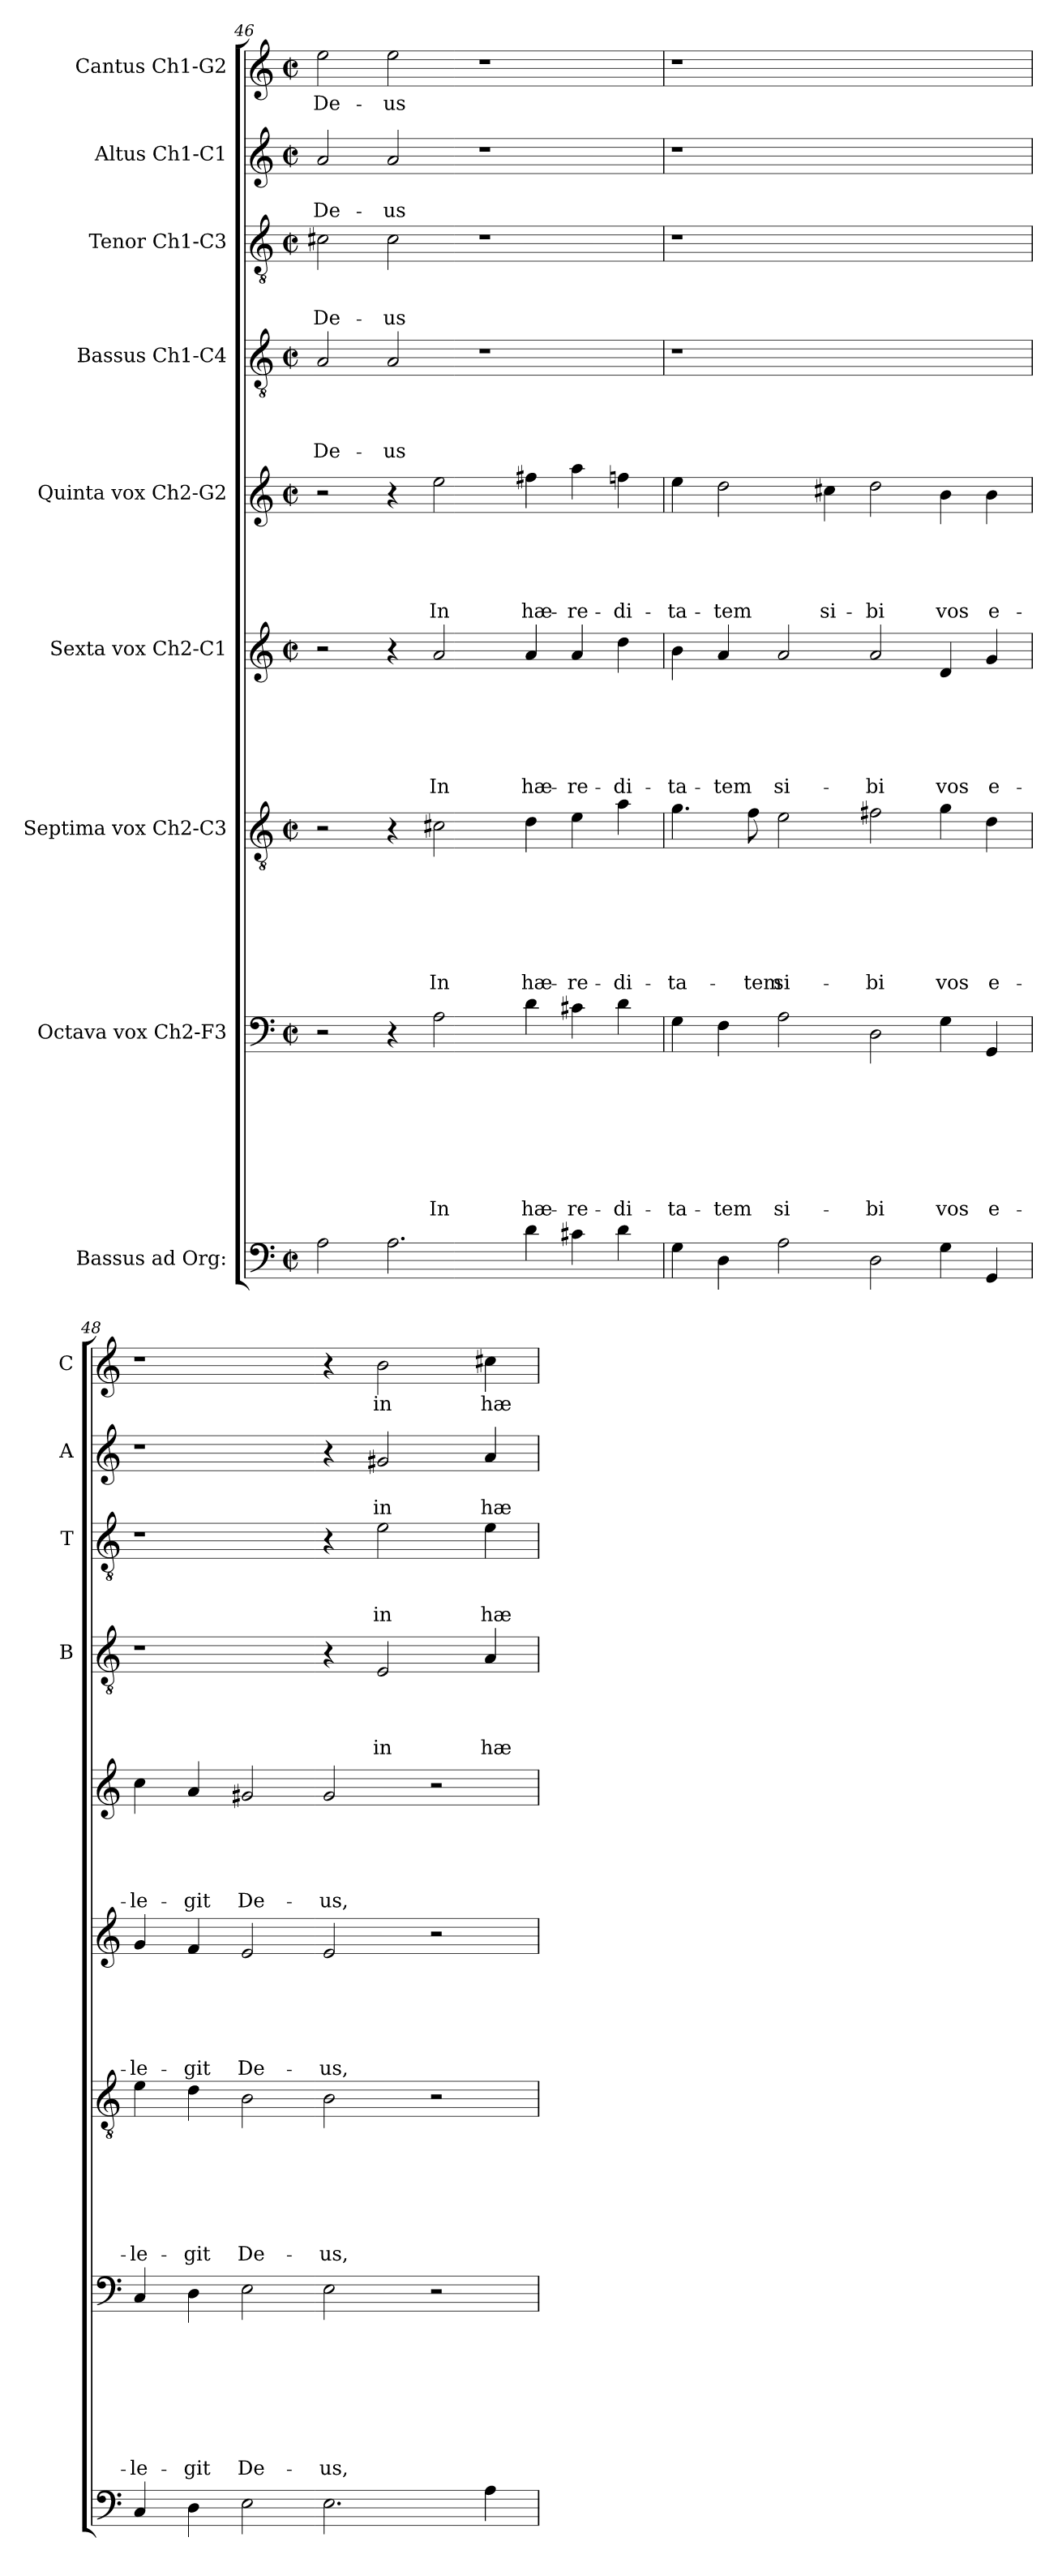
**kern	**kern	**text	**text	**text	**text	**text	**text	**text	**text	**kern	**text	**text	**text	**text	**text	**text	**text	**kern	**text	**text	**text	**text	**text	**text	**kern	**text	**text	**text	**text	**text	**kern	**text	**text	**text	**text	**kern	**text	**text	**text	**kern	**text	**text	**kern	**text
*part9	*part8	*part8	*part8	*part8	*part8	*part8	*part8	*part8	*part8	*part7	*part7	*part7	*part7	*part7	*part7	*part7	*part7	*part6	*part6	*part6	*part6	*part6	*part6	*part6	*part5	*part5	*part5	*part5	*part5	*part5	*part4	*part4	*part4	*part4	*part4	*part3	*part3	*part3	*part3	*part2	*part2	*part2	*part1	*part1
*staff9	*staff8	*staff8	*staff8	*staff8	*staff8	*staff8	*staff8	*staff8	*staff8	*staff7	*staff7	*staff7	*staff7	*staff7	*staff7	*staff7	*staff7	*staff6	*staff6	*staff6	*staff6	*staff6	*staff6	*staff6	*staff5	*staff5	*staff5	*staff5	*staff5	*staff5	*staff4	*staff4	*staff4	*staff4	*staff4	*staff3	*staff3	*staff3	*staff3	*staff2	*staff2	*staff2	*staff1	*staff1
*I"Bassus ad Org:	*I"Octava vox Ch2-F3	*	*	*	*	*	*	*	*	*I"Septima vox Ch2-C3	*	*	*	*	*	*	*	*I"Sexta vox Ch2-C1	*	*	*	*	*	*	*I"Quinta vox Ch2-G2	*	*	*	*	*	*I"Bassus Ch1-C4	*	*	*	*	*I"Tenor Ch1-C3	*	*	*	*I"Altus Ch1-C1	*	*	*I"Cantus Ch1-G2	*
*	*	*	*	*	*	*	*	*	*	*	*	*	*	*	*	*	*	*	*	*	*	*	*	*	*	*	*	*	*	*	*I'B	*	*	*	*	*I'T	*	*	*	*I'A	*	*	*I'C	*
*clefF4	*clefF4	*	*	*	*	*	*	*	*	*clefGv2	*	*	*	*	*	*	*	*clefG2	*	*	*	*	*	*	*clefG2	*	*	*	*	*	*clefGv2	*	*	*	*	*clefGv2	*	*	*	*clefG2	*	*	*clefG2	*
*k[]	*k[]	*	*	*	*	*	*	*	*	*k[]	*	*	*	*	*	*	*	*k[]	*	*	*	*	*	*	*k[]	*	*	*	*	*	*k[]	*	*	*	*	*k[]	*	*	*	*k[]	*	*	*k[]	*
*C:	*C:	*	*	*	*	*	*	*	*	*C:	*	*	*	*	*	*	*	*C:	*	*	*	*	*	*	*C:	*	*	*	*	*	*C:	*	*	*	*	*C:	*	*	*	*C:	*	*	*C:	*
*M2/2	*M2/2	*	*	*	*	*	*	*	*	*M2/2	*	*	*	*	*	*	*	*M2/2	*	*	*	*	*	*	*M2/2	*	*	*	*	*	*M2/2	*	*	*	*	*M2/2	*	*	*	*M2/2	*	*	*M2/2	*
*met(c|)	*met(c|)	*	*	*	*	*	*	*	*	*met(c|)	*	*	*	*	*	*	*	*met(c|)	*	*	*	*	*	*	*met(c|)	*	*	*	*	*	*met(c|)	*	*	*	*	*met(c|)	*	*	*	*met(c|)	*	*	*met(c|)	*
=46	=46	=46	=46	=46	=46	=46	=46	=46	=46	=46	=46	=46	=46	=46	=46	=46	=46	=46	=46	=46	=46	=46	=46	=46	=46	=46	=46	=46	=46	=46	=46	=46	=46	=46	=46	=46	=46	=46	=46	=46	=46	=46	=46	=46
!	!	!	!	!	!	!	!	!	!	!	!	!	!	!	!	!	!	!	!	!	!	!	!	!	!	!	!	!	!	!	!	!	!	!	!LO:LY:b	!	!	!	!LO:LY:b	!	!	!LO:LY:b	!	!LO:LY:b
2A\	2r	.	.	.	.	.	.	.	.	2r	.	.	.	.	.	.	.	2r	.	.	.	.	.	.	2r	.	.	.	.	.	2A/	.	.	.	De-	2c#X\	.	.	De-	2a/	.	De-	2ee\	De-
!	!	!	!	!	!	!	!	!	!	!	!	!	!	!	!	!	!	!	!	!	!	!	!	!	!	!	!	!	!	!	!	!	!	!	!LO:LY:b	!	!	!	!LO:LY:b	!	!	!LO:LY:b	!	!LO:LY:b
2.A\	4r	.	.	.	.	.	.	.	.	4r	.	.	.	.	.	.	.	4r	.	.	.	.	.	.	4r	.	.	.	.	.	2A/	.	.	.	-us	2c#\	.	.	-us	2a/	.	-us	2ee\	-us
!	!	!	!	!	!	!	!	!	!LO:LY:b	!	!	!	!	!	!	!	!LO:LY:b	!	!	!	!	!	!	!LO:LY:b	!	!	!	!	!	!LO:LY:b	!	!	!	!	!	!	!	!	!	!	!	!	!	!
.	2A\	.	.	.	.	.	.	.	In	2c#X\	.	.	.	.	.	.	In	2a/	.	.	.	.	.	In	2ee\	.	.	.	.	In	.	.	.	.	.	.	.	.	.	.	.	.	.	.
.	.	.	.	.	.	.	.	.	.	.	.	.	.	.	.	.	.	.	.	.	.	.	.	.	.	.	.	.	.	.	1r	.	.	.	.	1r	.	.	.	1r	.	.	1r	.
!	!	!	!	!	!	!	!	!	!LO:LY:b	!	!	!	!	!	!	!	!LO:LY:b	!	!	!	!	!	!	!LO:LY:b	!	!	!	!	!	!LO:LY:b	!	!	!	!	!	!	!	!	!	!	!	!	!	!
4d\	4d\	.	.	.	.	.	.	.	hæ-	4d\	.	.	.	.	.	.	hæ-	4a/	.	.	.	.	.	hæ-	4ff#X\	.	.	.	.	hæ-	.	.	.	.	.	.	.	.	.	.	.	.	.	.
!	!	!	!	!	!	!	!	!	!LO:LY:b	!	!	!	!	!	!	!	!LO:LY:b	!	!	!	!	!	!	!LO:LY:b	!	!	!	!	!	!LO:LY:b	!	!	!	!	!	!	!	!	!	!	!	!	!	!
4c#X\	4c#X\	.	.	.	.	.	.	.	-re-	4e\	.	.	.	.	.	.	-re-	4a/	.	.	.	.	.	-re-	4aa\	.	.	.	.	-re-	.	.	.	.	.	.	.	.	.	.	.	.	.	.
!	!	!	!	!	!	!	!	!	!LO:LY:b	!	!	!	!	!	!	!	!LO:LY:b	!	!	!	!	!	!	!LO:LY:b	!	!	!	!	!	!LO:LY:b	!	!	!	!	!	!	!	!	!	!	!	!	!	!
4d\	4d\	.	.	.	.	.	.	.	-di-	4a\	.	.	.	.	.	.	-di-	4dd\	.	.	.	.	.	-di-	4ffn\	.	.	.	.	-di-	.	.	.	.	.	.	.	.	.	.	.	.	.	.
=47	=47	=47	=47	=47	=47	=47	=47	=47	=47	=47	=47	=47	=47	=47	=47	=47	=47	=47	=47	=47	=47	=47	=47	=47	=47	=47	=47	=47	=47	=47	=47	=47	=47	=47	=47	=47	=47	=47	=47	=47	=47	=47	=47	=47
!	!	!	!	!	!	!	!	!	!LO:LY:b	!	!	!	!	!	!	!	!LO:LY:b	!	!	!	!	!	!	!LO:LY:b	!	!	!	!	!	!LO:LY:b	!	!	!	!	!	!	!	!	!	!	!	!	!	!
4G\	4G\	.	.	.	.	.	.	.	-ta-	4.g\	.	.	.	.	.	.	-ta-	4b\	.	.	.	.	.	-ta-	4ee\	.	.	.	.	-ta-	1r	.	.	.	.	1r	.	.	.	1r	.	.	1r	.
!	!	!	!	!	!	!	!	!	!LO:LY:b	!	!	!	!	!	!	!	!	!	!	!	!	!	!	!LO:LY:b	!	!	!	!	!	!LO:LY:b	!	!	!	!	!	!	!	!	!	!	!	!	!	!
4D\	4F\	.	.	.	.	.	.	.	-tem	.	.	.	.	.	.	.	.	4a/	.	.	.	.	.	-tem	2dd\	.	.	.	.	-tem	.	.	.	.	.	.	.	.	.	.	.	.	.	.
!	!	!	!	!	!	!	!	!	!	!	!	!	!	!	!	!	!LO:LY:b	!	!	!	!	!	!	!	!	!	!	!	!	!	!	!	!	!	!	!	!	!	!	!	!	!	!	!
.	.	.	.	.	.	.	.	.	.	8f\	.	.	.	.	.	.	-tem	.	.	.	.	.	.	.	.	.	.	.	.	.	.	.	.	.	.	.	.	.	.	.	.	.	.	.
!	!	!	!	!	!	!	!	!	!LO:LY:b	!	!	!	!	!	!	!	!LO:LY:b	!	!	!	!	!	!	!LO:LY:b	!	!	!	!	!	!	!	!	!	!	!	!	!	!	!	!	!	!	!	!
2A\	2A\	.	.	.	.	.	.	.	si-	2e\	.	.	.	.	.	.	si-	2a/	.	.	.	.	.	si-	.	.	.	.	.	.	.	.	.	.	.	.	.	.	.	.	.	.	.	.
!	!	!	!	!	!	!	!	!	!	!	!	!	!	!	!	!	!	!	!	!	!	!	!	!	!	!	!	!	!	!LO:LY:b	!	!	!	!	!	!	!	!	!	!	!	!	!	!
.	.	.	.	.	.	.	.	.	.	.	.	.	.	.	.	.	.	.	.	.	.	.	.	.	4cc#X\	.	.	.	.	si-	.	.	.	.	.	.	.	.	.	.	.	.	.	.
!	!	!	!	!	!	!	!	!	!LO:LY:b	!	!	!	!	!	!	!	!LO:LY:b	!	!	!	!	!	!	!LO:LY:b	!	!	!	!	!	!LO:LY:b	!	!	!	!	!	!	!	!	!	!	!	!	!	!
2D\	2D\	.	.	.	.	.	.	.	-bi	2f#X\	.	.	.	.	.	.	-bi	2a/	.	.	.	.	.	-bi	2dd\	.	.	.	.	-bi	1ryy	.	.	.	.	1ryy	.	.	.	1ryy	.	.	1ryy	.
!	!	!	!	!	!	!	!	!	!LO:LY:b	!	!	!	!	!	!	!	!LO:LY:b	!	!	!	!	!	!	!LO:LY:b	!	!	!	!	!	!LO:LY:b	!	!	!	!	!	!	!	!	!	!	!	!	!	!
4G\	4G\	.	.	.	.	.	.	.	vos	4g\	.	.	.	.	.	.	vos	4d/	.	.	.	.	.	vos	4b\	.	.	.	.	vos	.	.	.	.	.	.	.	.	.	.	.	.	.	.
!	!	!	!	!	!	!	!	!	!LO:LY:b	!	!	!	!	!	!	!	!LO:LY:b	!	!	!	!	!	!	!LO:LY:b	!	!	!	!	!	!LO:LY:b	!	!	!	!	!	!	!	!	!	!	!	!	!	!
4GG/	4GG/	.	.	.	.	.	.	.	e-	4d\	.	.	.	.	.	.	e-	4g/	.	.	.	.	.	e-	4b\	.	.	.	.	e-	.	.	.	.	.	.	.	.	.	.	.	.	.	.
=48	=48	=48	=48	=48	=48	=48	=48	=48	=48	=48	=48	=48	=48	=48	=48	=48	=48	=48	=48	=48	=48	=48	=48	=48	=48	=48	=48	=48	=48	=48	=48	=48	=48	=48	=48	=48	=48	=48	=48	=48	=48	=48	=48	=48
!	!	!	!	!	!	!	!	!	!LO:LY:b	!	!	!	!	!	!	!	!LO:LY:b	!	!	!	!	!	!	!LO:LY:b	!	!	!	!	!	!LO:LY:b	!	!	!	!	!	!	!	!	!	!	!	!	!	!
4C/	4C/	.	.	.	.	.	.	.	-le-	4e\	.	.	.	.	.	.	-le-	4g/	.	.	.	.	.	-le-	4cc\	.	.	.	.	-le-	1r	.	.	.	.	1r	.	.	.	1r	.	.	1r	.
!	!	!	!	!	!	!	!	!	!LO:LY:b	!	!	!	!	!	!	!	!LO:LY:b	!	!	!	!	!	!	!LO:LY:b	!	!	!	!	!	!LO:LY:b	!	!	!	!	!	!	!	!	!	!	!	!	!	!
4D\	4D\	.	.	.	.	.	.	.	-git	4d\	.	.	.	.	.	.	-git	4f/	.	.	.	.	.	-git	4a/	.	.	.	.	-git	.	.	.	.	.	.	.	.	.	.	.	.	.	.
!	!	!	!	!	!	!	!	!	!LO:LY:b	!	!	!	!	!	!	!	!LO:LY:b	!	!	!	!	!	!	!LO:LY:b	!	!	!	!	!	!LO:LY:b	!	!	!	!	!	!	!	!	!	!	!	!	!	!
2E\	2E\	.	.	.	.	.	.	.	De-	2B\	.	.	.	.	.	.	De-	2e/	.	.	.	.	.	De-	2g#X/	.	.	.	.	De-	.	.	.	.	.	.	.	.	.	.	.	.	.	.
!	!	!	!	!	!	!	!	!	!LO:LY:b	!	!	!	!	!	!	!	!LO:LY:b	!	!	!	!	!	!	!LO:LY:b	!	!	!	!	!	!LO:LY:b	!	!	!	!	!	!	!	!	!	!	!	!	!	!
2.E\	2E\	.	.	.	.	.	.	.	-us,	2B\	.	.	.	.	.	.	-us,	2e/	.	.	.	.	.	-us,	2g#/	.	.	.	.	-us,	4r	.	.	.	.	4r	.	.	.	4r	.	.	4r	.
!	!	!	!	!	!	!	!	!	!	!	!	!	!	!	!	!	!	!	!	!	!	!	!	!	!	!	!	!	!	!	!	!	!	!	!LO:LY:b	!	!	!	!LO:LY:b	!	!	!LO:LY:b	!	!LO:LY:b
.	.	.	.	.	.	.	.	.	.	.	.	.	.	.	.	.	.	.	.	.	.	.	.	.	.	.	.	.	.	.	2E/	.	.	.	in	2e\	.	.	in	2g#X/	.	in	2b\	in
.	2r	.	.	.	.	.	.	.	.	2r	.	.	.	.	.	.	.	2r	.	.	.	.	.	.	2r	.	.	.	.	.	.	.	.	.	.	.	.	.	.	.	.	.	.	.
!	!	!	!	!	!	!	!	!	!	!	!	!	!	!	!	!	!	!	!	!	!	!	!	!	!	!	!	!	!	!	!	!	!	!	!LO:LY:b	!	!	!	!LO:LY:b	!	!	!LO:LY:b	!	!LO:LY:b
4A\	.	.	.	.	.	.	.	.	.	.	.	.	.	.	.	.	.	.	.	.	.	.	.	.	.	.	.	.	.	.	4A/	.	.	.	hæ-	4e\	.	.	hæ-	4a/	.	hæ-	4cc#X\	hæ-
=	=	=	=	=	=	=	=	=	=	=	=	=	=	=	=	=	=	=	=	=	=	=	=	=	=	=	=	=	=	=	=	=	=	=	=	=	=	=	=	=	=	=	=	=
*-	*-	*-	*-	*-	*-	*-	*-	*-	*-	*-	*-	*-	*-	*-	*-	*-	*-	*-	*-	*-	*-	*-	*-	*-	*-	*-	*-	*-	*-	*-	*-	*-	*-	*-	*-	*-	*-	*-	*-	*-	*-	*-	*-	*-
